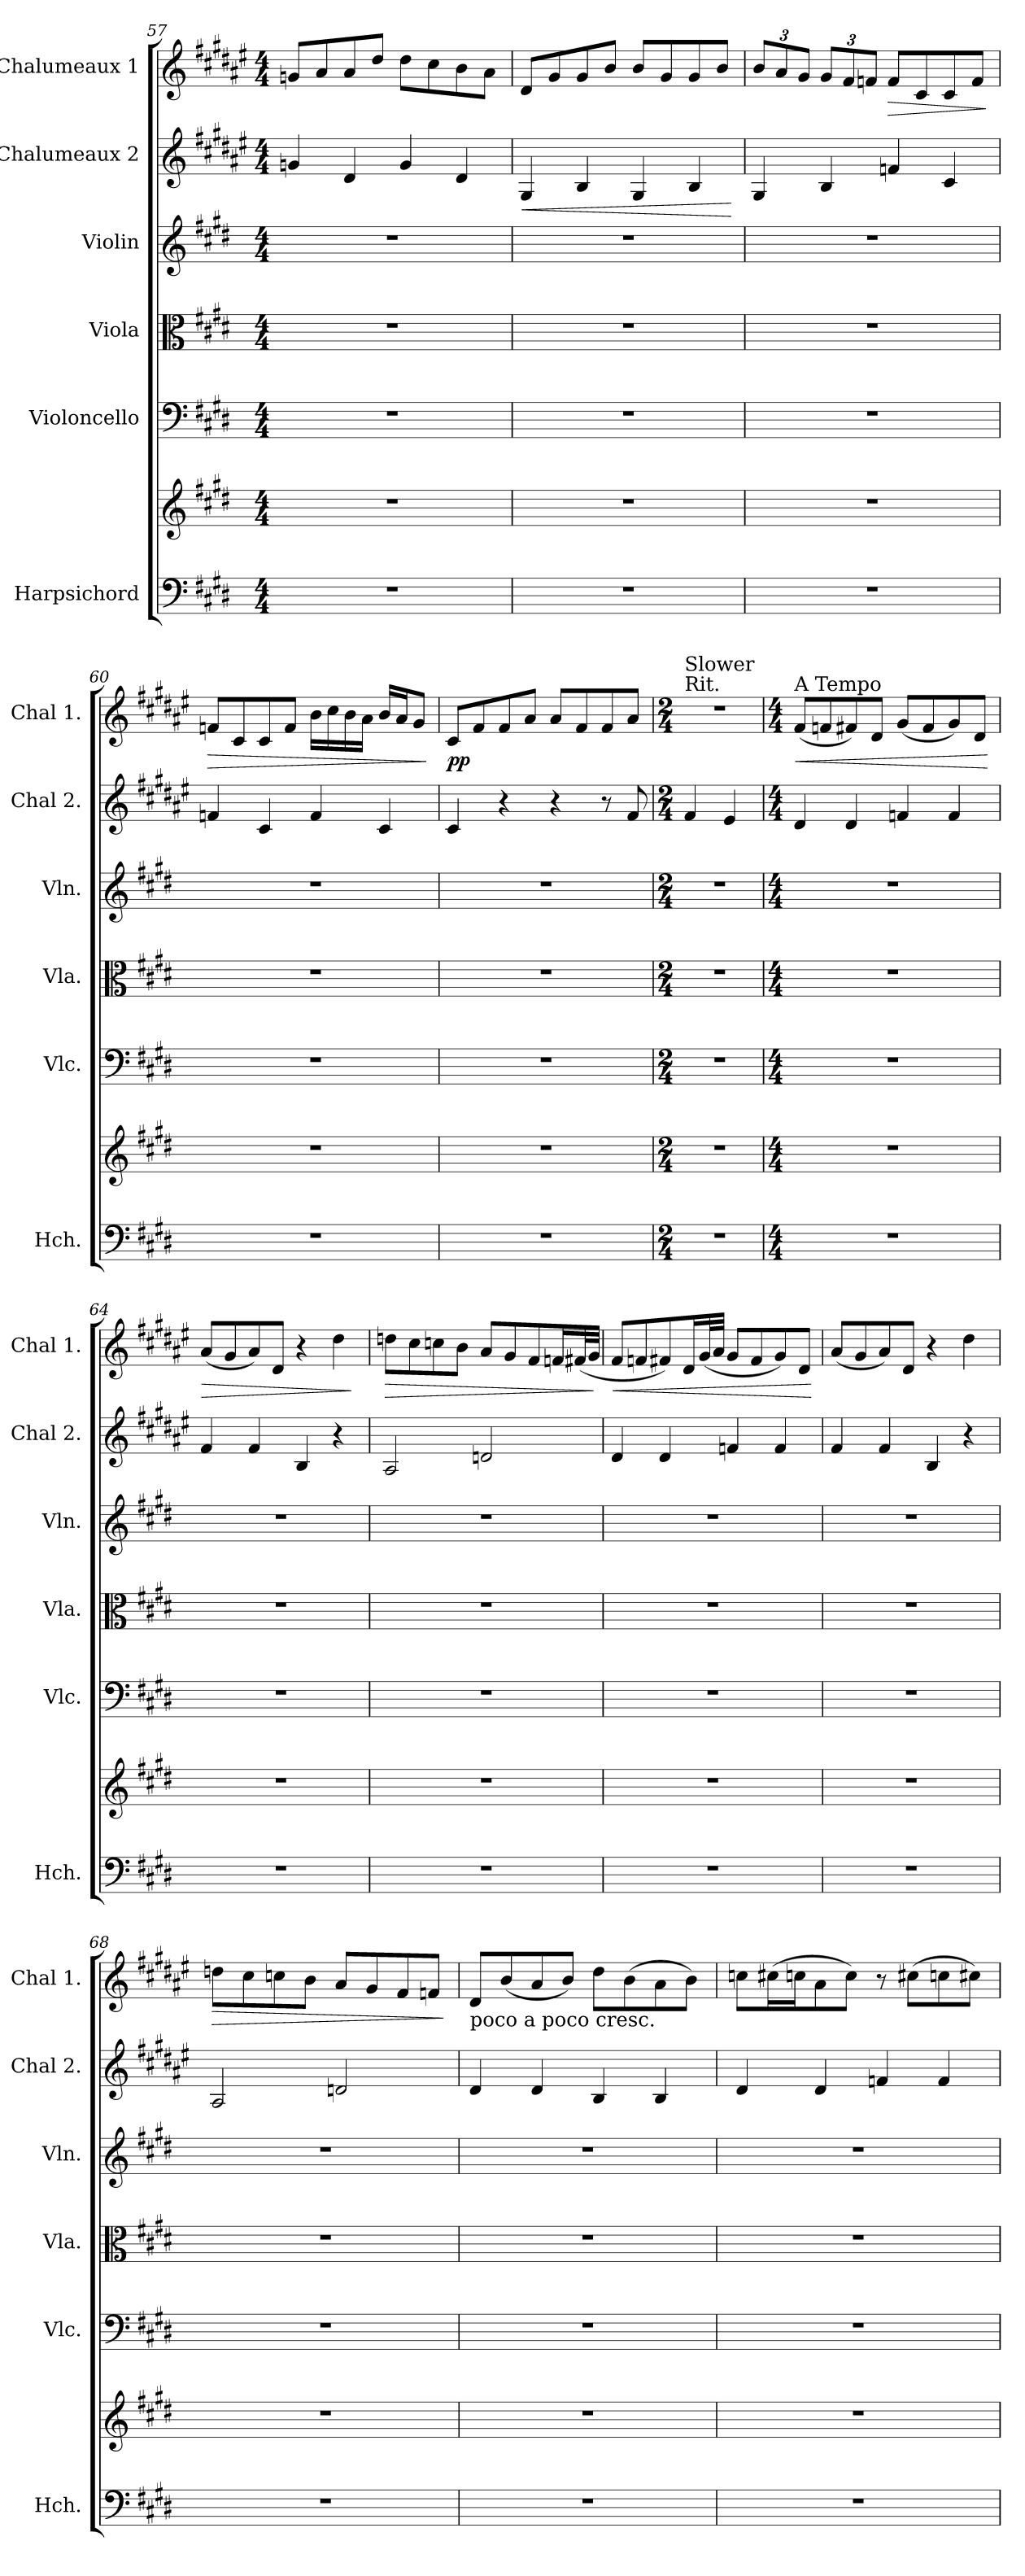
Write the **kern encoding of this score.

**kern	**kern	**kern	**kern	**kern	**kern	**dynam	**kern	**dynam
*part6	*part6	*part5	*part4	*part3	*part2	*part2	*part1	*part1
*staff7	*staff6	*staff5	*staff4	*staff3	*staff2	*staff2	*staff1	*staff1
*I"Harpsichord	*	*I"Violoncello	*I"Viola	*I"Violin	*I"Chalumeaux 2	*	*I"Chalumeaux 1	*
*I'Hch.	*	*I'Vlc.	*I'Vla.	*I'Vln.	*I'Chal 2.	*	*I'Chal 1.	*
*clefF4	*clefG2	*clefF4	*clefC3	*clefG2	*clefG2	*	*clefG2	*
*	*	*	*	*	*ITrd1c2	*	*ITrd1c2	*
*k[f#c#g#d#]	*k[f#c#g#d#]	*k[f#c#g#d#]	*k[f#c#g#d#]	*k[f#c#g#d#]	*k[f#c#g#d#]	*	*k[f#c#g#d#]	*
*E:	*E:	*E:	*E:	*E:	*E:	*	*E:	*
*M4/4	*M4/4	*M4/4	*M4/4	*M4/4	*M4/4	*	*M4/4	*
=57	=57	=57	=57	=57	=57	=57	=57	=57
1r	1r	1r	1r	1r	4fn/	.	8fn/L	.
.	.	.	.	.	.	.	8g#/	.
.	.	.	.	.	4c#/	.	8g#/	.
.	.	.	.	.	.	.	8cc#/J	.
.	.	.	.	.	4f/	.	8cc#\L	.
.	.	.	.	.	.	.	8b\	.
.	.	.	.	.	4c#/	.	8a\	.
.	.	.	.	.	.	.	8g#\J	.
=58	=58	=58	=58	=58	=58	=58	=58	=58
!	!	!	!	!	!	!LO:HP:b	!	!
1r	1r	1r	1r	1r	4F#/	<	8c#/L	.
.	.	.	.	.	.	.	8f#/	.
.	.	.	.	.	4A/	.	8f#/	.
.	.	.	.	.	.	.	8a/J	.
.	.	.	.	.	4F#/	.	8a/L	.
.	.	.	.	.	.	.	8f#/	.
.	.	.	.	.	4A/	.	8f#/	.
.	.	.	.	.	.	.	8a/J	.
.	.	.	.	.	.	[	.	.
!!LO:PB:g=z
=59	=59	=59	=59	=59	=59	=59	=59	=59
*	*	*	*	*	*	*	*Xbrackettup	*
1r	1r	1r	1r	1r	4F#/	.	12a/L	.
.	.	.	.	.	.	.	12g#/	.
.	.	.	.	.	.	.	12f#/J	.
.	.	.	.	.	4A/	.	12f#/L	.
.	.	.	.	.	.	.	12e/	.
.	.	.	.	.	.	.	12e-X/J	.
!	!	!	!	!	!	!	!	!LO:HP:b
.	.	.	.	.	4e-X/	.	8e-/L	>
.	.	.	.	.	.	.	8B/	.
.	.	.	.	.	4B/	.	8B/	.
.	.	.	.	.	.	.	8e-/J	.
.	.	.	.	.	.	.	.	]
=60	=60	=60	=60	=60	=60	=60	=60	=60
!	!	!	!	!	!	!	!	!LO:HP:b
1r	1r	1r	1r	1r	4e-X/	.	8e-X/L	>
.	.	.	.	.	.	.	8B/	.
.	.	.	.	.	4B/	.	8B/	.
.	.	.	.	.	.	.	8e-/J	.
.	.	.	.	.	4e-/	.	16a\LL	.
.	.	.	.	.	.	.	16b\	.
.	.	.	.	.	.	.	16a\	.
.	.	.	.	.	.	.	16g#\JJ	.
.	.	.	.	.	4B/	.	16a/LL	.
.	.	.	.	.	.	.	16g#/J	.
.	.	.	.	.	.	.	8f#/J	.
.	.	.	.	.	.	.	.	]
!!LO:PB:g=z
=61	=61	=61	=61	=61	=61	=61	=61	=61
!	!	!	!	!	!	!	!	!LO:DY:b
1r	1r	1r	1r	1r	4B/	.	8B/L	pp
.	.	.	.	.	.	.	8e/	.
.	.	.	.	.	4r	.	8e/	.
.	.	.	.	.	.	.	8g#/J	.
.	.	.	.	.	4r	.	8g#/L	.
.	.	.	.	.	.	.	8e/	.
.	.	.	.	.	8r	.	8e/	.
.	.	.	.	.	8e/	.	8g#/J	.
=62	=62	=62	=62	=62	=62	=62	=62	=62
*M2/4	*M2/4	*M2/4	*M2/4	*M2/4	*M2/4	*	*M2/4	*
!	!	!	!	!	!	!	!LO:TX:a:t=Rit.	!
!	!	!	!	!	!	!	!LO:TX:a:t=Slower	!
2r	2r	2r	2r	2r	4e/	.	2r	.
.	.	.	.	.	4d#/	.	.	.
=63	=63	=63	=63	=63	=63	=63	=63	=63
*M4/4	*M4/4	*M4/4	*M4/4	*M4/4	*M4/4	*	*M4/4	*
!	!	!	!	!	!	!	!LO:TX:a:t=A Tempo	!
!	!	!	!	!	!	!	!	!LO:HP:b
1r	1r	1r	1r	1r	4c#/	.	(8e/L	<
.	.	.	.	.	.	.	8e-X/	.
.	.	.	.	.	4c#/	.	8en/)	.
.	.	.	.	.	.	.	8c#/J	.
.	.	.	.	.	4e-X/	.	(8f#/L	.
.	.	.	.	.	.	.	8e/	.
.	.	.	.	.	4e-/	.	8f#/)	.
.	.	.	.	.	.	.	8c#/J	.
.	.	.	.	.	.	.	.	[
=64	=64	=64	=64	=64	=64	=64	=64	=64
!	!	!	!	!	!	!	!	!LO:HP:b
1r	1r	1r	1r	1r	4e/	.	(8g#/L	>
.	.	.	.	.	.	.	8f#/	.
.	.	.	.	.	4e/	.	8g#/)	.
.	.	.	.	.	.	.	8c#/J	.
.	.	.	.	.	4A/	.	4r	.
.	.	.	.	.	4r	.	4cc#\	.
.	.	.	.	.	.	.	.	]
=65	=65	=65	=65	=65	=65	=65	=65	=65
!	!	!	!	!	!	!	!	!LO:HP:b
1r	1r	1r	1r	1r	2G#/	.	8ccn\L	>
.	.	.	.	.	.	.	8b\	.
.	.	.	.	.	.	.	8b-X\	.
.	.	.	.	.	.	.	8a\J	.
.	.	.	.	.	2cn/	.	8g#/L	.
.	.	.	.	.	.	.	8f#/	.
.	.	.	.	.	.	.	8e/	.
.	.	.	.	.	.	.	16e-X/L	.
.	.	.	.	.	.	.	(32en/L	.
.	.	.	.	.	.	.	32f#/JJJ	.
.	.	.	.	.	.	.	.	]
!!LO:PB:g=z
=66	=66	=66	=66	=66	=66	=66	=66	=66
!	!	!	!	!	!	!	!	!LO:HP:b
1r	1r	1r	1r	1r	4c#/	.	8e/L	<
.	.	.	.	.	.	.	8e-X/	.
.	.	.	.	.	4c#/	.	8en/)	.
.	.	.	.	.	.	.	16c#/L	.
.	.	.	.	.	.	.	(32f#/L	.
.	.	.	.	.	.	.	32g#/JJJ	.
.	.	.	.	.	4e-X/	.	8f#/L	.
.	.	.	.	.	.	.	8e/	.
.	.	.	.	.	4e-/	.	8f#/)	.
.	.	.	.	.	.	.	8c#/J	.
.	.	.	.	.	.	.	.	[
=67	=67	=67	=67	=67	=67	=67	=67	=67
1r	1r	1r	1r	1r	4e/	.	(8g#/L	.
.	.	.	.	.	.	.	8f#/	.
.	.	.	.	.	4e/	.	8g#/)	.
.	.	.	.	.	.	.	8c#/J	.
.	.	.	.	.	4A/	.	4r	.
.	.	.	.	.	4r	.	4cc#\	.
=68	=68	=68	=68	=68	=68	=68	=68	=68
!	!	!	!	!	!	!	!	!LO:HP:b
1r	1r	1r	1r	1r	2G#/	.	8ccn\L	>
.	.	.	.	.	.	.	8b\	.
.	.	.	.	.	.	.	8b-X\	.
.	.	.	.	.	.	.	8a\J	.
.	.	.	.	.	2cn/	.	8g#/L	.
.	.	.	.	.	.	.	8f#/	.
.	.	.	.	.	.	.	8e/	.
.	.	.	.	.	.	.	8e-X/J	.
.	.	.	.	.	.	.	.	]
!!LO:PB:g=z
=69	=69	=69	=69	=69	=69	=69	=69	=69
!	!	!	!	!	!	!	!LO:TX:b:t=poco a poco cresc.	!
1r	1r	1r	1r	1r	4c#/	.	8c#/L	.
.	.	.	.	.	.	.	(8a/	.
.	.	.	.	.	4c#/	.	8g#/	.
.	.	.	.	.	.	.	8a/J)	.
.	.	.	.	.	4A/	.	8cc#\L	.
.	.	.	.	.	.	.	(8a\	.
.	.	.	.	.	4A/	.	8g#\	.
.	.	.	.	.	.	.	8a\J)	.
=70	=70	=70	=70	=70	=70	=70	=70	=70
1r	1r	1r	1r	1r	4c#/	.	8b-X\L	.
.	.	.	.	.	.	.	(16bn\L	.
.	.	.	.	.	.	.	16b-X\J	.
.	.	.	.	.	4c#/	.	8g#\	.
.	.	.	.	.	.	.	8b-\J)	.
.	.	.	.	.	4e-X/	.	8r	.
.	.	.	.	.	.	.	(8bn\L	.
.	.	.	.	.	4e-/	.	8b-X\	.
.	.	.	.	.	.	.	8bn\J)	.
=	=	=	=	=	=	=	=	=
*-	*-	*-	*-	*-	*-	*-	*-	*-
